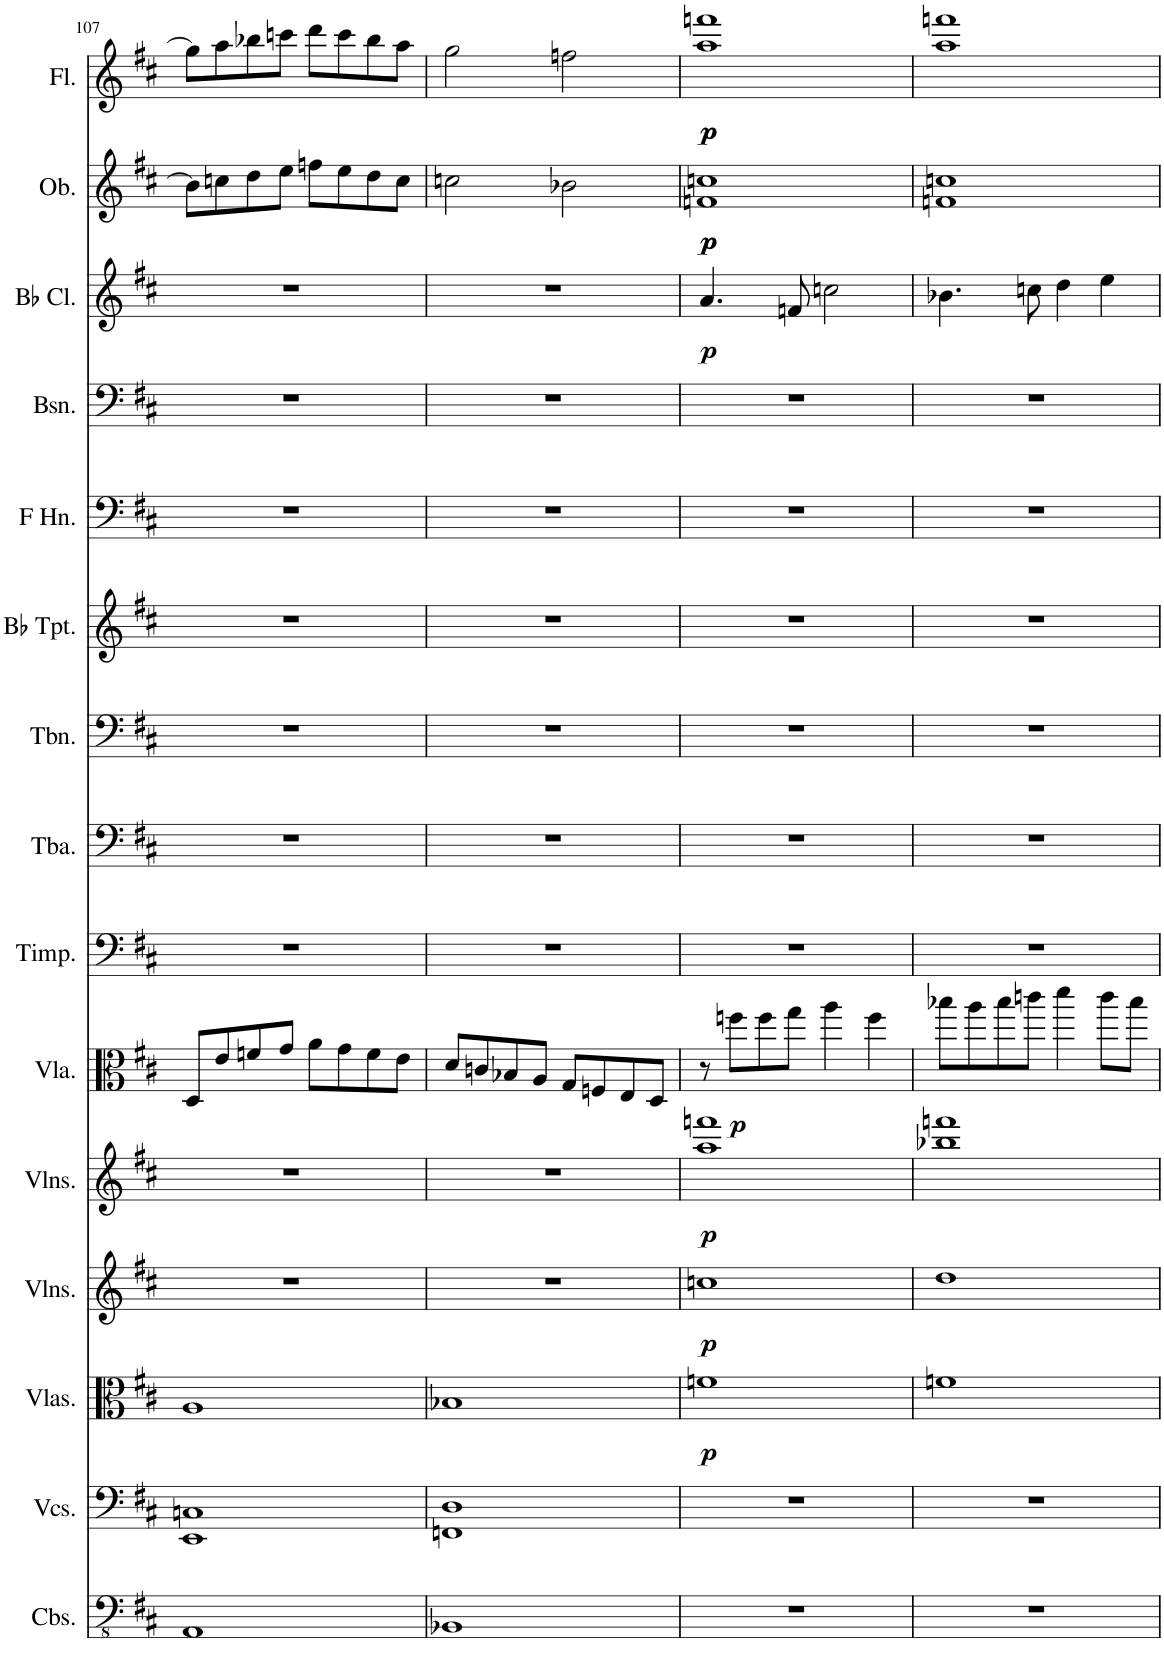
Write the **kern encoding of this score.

**kern	**kern	**kern	**dynam	**kern	**dynam	**kern	**dynam	**kern	**dynam	**kern	**kern	**kern	**kern	**kern	**kern	**kern	**dynam	**kern	**dynam	**kern	**dynam
*part15	*part14	*part13	*part13	*part12	*part12	*part11	*part11	*part10	*part10	*part9	*part8	*part7	*part6	*part5	*part4	*part3	*part3	*part2	*part2	*part1	*part1
*staff15	*staff14	*staff13	*staff13	*staff12	*staff12	*staff11	*staff11	*staff10	*staff10	*staff9	*staff8	*staff7	*staff6	*staff5	*staff4	*staff3	*staff3	*staff2	*staff2	*staff1	*staff1
*I"Contrabasses	*I"Violoncellos	*I"Violas	*	*I"Violins	*	*I"Violins	*	*I"Viola	*	*I"Timpani	*I"Tuba	*I"Trombone	*I"Bb Trumpet	*I"Horn in F	*I"Bassoon	*I"Bb Clarinet	*	*I"Oboe	*	*I"Flute	*
*I'Cbs.	*I'Vcs.	*I'Vlas.	*	*I'Vlns.	*	*I'Vlns.	*	*I'Vla.	*	*I'Timp.	*I'Tba.	*I'Tbn.	*I'Bb Tpt.	*	*I'Bsn.	*I'Bb Cl.	*	*I'Ob.	*	*I'Fl.	*
!!LO:PB:g=z
*clefFv4	*clefF4	*clefC3	*	*clefG2	*	*clefG2	*	*clefC3	*	*clefF4	*clefF4	*clefF4	*clefG2	*clefF4	*clefF4	*clefG2	*	*clefG2	*	*clefG2	*
*	*	*	*	*	*	*	*	*	*	*	*	*	*ITrd1c2	*ITrd4c7	*	*ITrd1c2	*	*	*	*	*
*k[f#c#]	*k[f#c#]	*k[f#c#]	*	*k[f#c#]	*	*k[f#c#]	*	*k[f#c#]	*	*k[f#c#]	*k[f#c#]	*k[f#c#]	*k[f#c#]	*k[f#c#]	*k[f#c#]	*k[f#c#]	*	*k[f#c#]	*	*k[f#c#]	*
*M4/4	*M4/4	*M4/4	*	*M4/4	*	*M4/4	*	*M4/4	*	*M4/4	*M4/4	*M4/4	*M4/4	*M4/4	*M4/4	*M4/4	*	*M4/4	*	*M4/4	*
=107	=107	=107	=107	=107	=107	=107	=107	=107	=107	=107	=107	=107	=107	=107	=107	=107	=107	=107	=107	=107	=107
1AAA	1EE 1Cn	1A	.	1r	.	1r	.	8D/L	.	1r	1r	1r	1r	1r	1r	1r	.	8b-\L]	.	8gg\L]	.
.	.	.	.	.	.	.	.	8e/	.	.	.	.	.	.	.	.	.	8ccn\	.	8aa\	.
.	.	.	.	.	.	.	.	8fn/	.	.	.	.	.	.	.	.	.	8dd\	.	8bb-X\	.
.	.	.	.	.	.	.	.	8g/J	.	.	.	.	.	.	.	.	.	8ee\J	.	8cccn\J	.
.	.	.	.	.	.	.	.	8a\L	.	.	.	.	.	.	.	.	.	8ffn\L	.	8ddd\L	.
.	.	.	.	.	.	.	.	8g\	.	.	.	.	.	.	.	.	.	8ee\	.	8ccc\	.
.	.	.	.	.	.	.	.	8f\	.	.	.	.	.	.	.	.	.	8dd\	.	8bb-\	.
.	.	.	.	.	.	.	.	8e\J	.	.	.	.	.	.	.	.	.	8cc\J	.	8aa\J	.
=108	=108	=108	=108	=108	=108	=108	=108	=108	=108	=108	=108	=108	=108	=108	=108	=108	=108	=108	=108	=108	=108
1BBB-X	1FFn 1D	1B-X	.	1r	.	1r	.	8d/L	.	1r	1r	1r	1r	1r	1r	1r	.	2ccn\	.	2gg\	.
.	.	.	.	.	.	.	.	8cn/	.	.	.	.	.	.	.	.	.	.	.	.	.
.	.	.	.	.	.	.	.	8B-X/	.	.	.	.	.	.	.	.	.	.	.	.	.
.	.	.	.	.	.	.	.	8A/J	.	.	.	.	.	.	.	.	.	.	.	.	.
.	.	.	.	.	.	.	.	8G/L	.	.	.	.	.	.	.	.	.	2b-X\	.	2ffn\	.
.	.	.	.	.	.	.	.	8Fn/	.	.	.	.	.	.	.	.	.	.	.	.	.
.	.	.	.	.	.	.	.	8E/	.	.	.	.	.	.	.	.	.	.	.	.	.
.	.	.	.	.	.	.	.	8D/J	.	.	.	.	.	.	.	.	.	.	.	.	.
=109	=109	=109	=109	=109	=109	=109	=109	=109	=109	=109	=109	=109	=109	=109	=109	=109	=109	=109	=109	=109	=109
!	!	!	!LO:DY:b	!	!LO:DY:b	!	!LO:DY:b	!	!	!	!	!	!	!	!	!	!LO:DY:b	!	!LO:DY:b	!	!
!	!	!	!	!	!	!	!	!	!	!	!	!	!	!	!	!	!	!	!LO:DY:n=1:b	!	!LO:DY:b
!	!	!	!	!	!	!	!	!	!	!	!	!	!	!	!	!	!	!	!	!	!LO:DY:n=1:b
1r	1r	1fn	p	1ccn	p	1aa 1fffn	p	8r	.	1r	1r	1r	1r	1r	1r	4.a/	p	1fn 1ccn	p p	1aa 1fffn	p p
!	!	!	!	!	!	!	!	!	!LO:DY:b	!	!	!	!	!	!	!	!	!	!	!	!
.	.	.	.	.	.	.	.	8ffn\L	p	.	.	.	.	.	.	.	.	.	.	.	.
.	.	.	.	.	.	.	.	8ff\	.	.	.	.	.	.	.	.	.	.	.	.	.
.	.	.	.	.	.	.	.	8gg\J	.	.	.	.	.	.	.	8fn/	.	.	.	.	.
.	.	.	.	.	.	.	.	4aa\	.	.	.	.	.	.	.	2ccn\	.	.	.	.	.
.	.	.	.	.	.	.	.	4ff\	.	.	.	.	.	.	.	.	.	.	.	.	.
=110	=110	=110	=110	=110	=110	=110	=110	=110	=110	=110	=110	=110	=110	=110	=110	=110	=110	=110	=110	=110	=110
1r	1r	1fn	.	1dd	.	1bb-X 1fffn	.	8bb-X\L	.	1r	1r	1r	1r	1r	1r	4.b-X\	.	1fn 1ccn	.	1aa 1fffn	.
.	.	.	.	.	.	.	.	8aa\	.	.	.	.	.	.	.	.	.	.	.	.	.
.	.	.	.	.	.	.	.	8bb-\	.	.	.	.	.	.	.	.	.	.	.	.	.
.	.	.	.	.	.	.	.	8cccn\J	.	.	.	.	.	.	.	8ccn\	.	.	.	.	.
.	.	.	.	.	.	.	.	4ddd\	.	.	.	.	.	.	.	4dd\	.	.	.	.	.
.	.	.	.	.	.	.	.	8ccc\L	.	.	.	.	.	.	.	4ee\	.	.	.	.	.
.	.	.	.	.	.	.	.	8bb-\J	.	.	.	.	.	.	.	.	.	.	.	.	.
=	=	=	=	=	=	=	=	=	=	=	=	=	=	=	=	=	=	=	=	=	=
*-	*-	*-	*-	*-	*-	*-	*-	*-	*-	*-	*-	*-	*-	*-	*-	*-	*-	*-	*-	*-	*-
